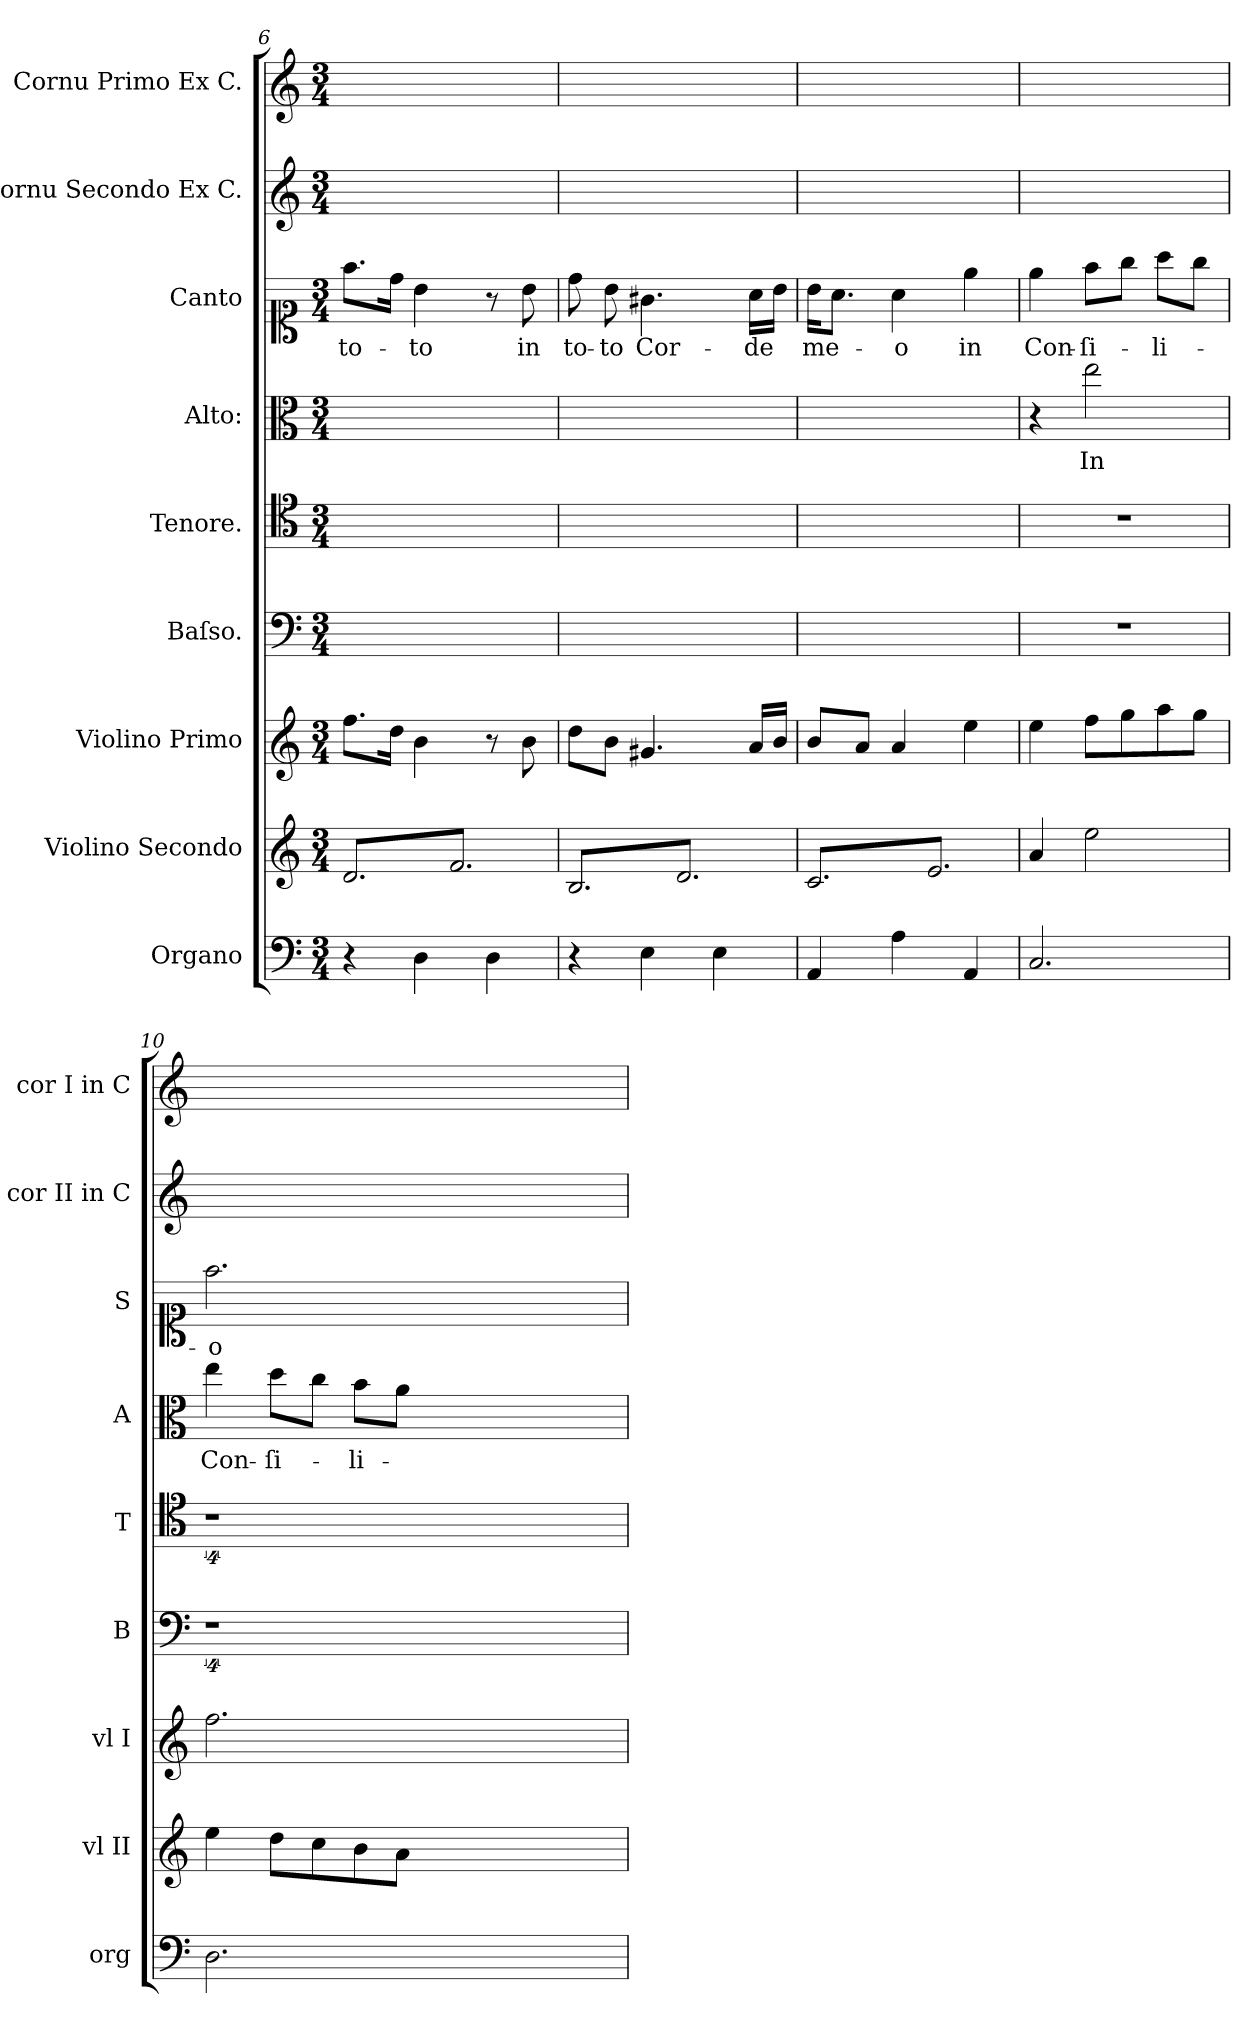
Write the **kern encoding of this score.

**kern	**kern	**kern	**kern	**kern	**kern	**text	**kern	**text	**kern	**kern
*part9	*part8	*part7	*part6	*part5	*part4	*part4	*part3	*part3	*part2	*part1
*staff9	*staff8	*staff7	*staff6	*staff5	*staff4	*staff4	*staff3	*staff3	*staff2	*staff1
*I"Organo	*I"Violino Secondo	*I"Violino Primo	*I"Baſso.	*I"Tenore.	*I"Alto:	*	*I"Canto	*	*I"Cornu Secondo Ex C.	*I"Cornu Primo Ex C.
*I'org	*I'vl II	*I'vl I	*I'B	*I'T	*I'A	*	*I'S	*	*I'cor II in C	*I'cor I in C
*clefF4	*clefG2	*clefG2	*clefF4	*clefC4	*clefC3	*	*clefC1	*	*clefG2	*clefG2
*k[]	*k[]	*k[]	*k[]	*k[]	*k[]	*	*k[]	*	*k[]	*k[]
*C:	*C:	*C:	*C:	*C:	*C:	*	*C:	*	*C:	*C:
*M3/4	*M3/4	*M3/4	*M3/4	*M3/4	*M3/4	*	*M3/4	*	*M3/4	*M3/4
=6	=6	=6	=6	=6	=6	=6	=6	=6	=6	=6
*	*tremolo	*	*	*	*	*	*	*	*	*
4r	8d/L	8.ff\L	2.ryy	2.ryy	2.ryy	.	8.ff\L	to-	2.ryy	2.ryy
.	8f/	.	.	.	.	.	.	.	.	.
.	.	16dd\Jk	.	.	.	.	16dd\Jk	.	.	.
4D\	8d/	4b\	.	.	.	.	4b\	-to	.	.
.	8f/	.	.	.	.	.	.	.	.	.
4D\	8d/	8r	.	.	.	.	8r	.	.	.
.	8f/J	8b\	.	.	.	.	8b\	in	.	.
=7	=7	=7	=7	=7	=7	=7	=7	=7	=7	=7
4r	8B/L	8dd\L	2.ryy	2.ryy	2.ryy	.	8dd\	to-	2.ryy	2.ryy
.	8d/	8b\J	.	.	.	.	8b\	-to	.	.
4E\	8B/	4.g#X/	.	.	.	.	4.g#X\	Cor-	.	.
.	8d/	.	.	.	.	.	.	.	.	.
4E\	8B/	.	.	.	.	.	.	.	.	.
.	8d/J	16a/LL	.	.	.	.	16a\LL	-de	.	.
.	.	16b/JJ	.	.	.	.	16b\JJ	.	.	.
=8	=8	=8	=8	=8	=8	=8	=8	=8	=8	=8
4AA/	8c/L	8b/L	2.ryy	2.ryy	2.ryy	.	16b\KL	me-	2.ryy	2.ryy
.	.	.	.	.	.	.	8.a\J	.	.	.
.	8e/	8a/J	.	.	.	.	.	.	.	.
4A\	8c/	4a/	.	.	.	.	4a\	-o	.	.
.	8e/	.	.	.	.	.	.	.	.	.
4AA/	8c/	4ee\	.	.	.	.	4ee\	in	.	.
.	8e/J	.	.	.	.	.	.	.	.	.
*	*Xtremolo	*	*	*	*	*	*	*	*	*
=9	=9	=9	=9	=9	=9	=9	=9	=9	=9	=9
2.C/	4a/	4ee\	2.r	2.r	4r	.	4ee\	Con-	2.ryy	2.ryy
.	.	.	.	.	.	.	.	.	.	.
.	2ee\	8ff\L	.	.	2ee\	In	8ff\L	-ſi-	.	.
.	.	8gg\	.	.	.	.	8gg\J	.	.	.
.	.	8aa\	.	.	.	.	8aa\L	-li-	.	.
.	.	8gg\J	.	.	.	.	8gg\J	.	.	.
=10	=10	=10	=10	=10	=10	=10	=10	=10	=10	=10
2.D\	4ee\	2.ff\	4%9r	4%9r	4ee\	Con-	2.ff\	-o	2.ryy	2.ryy
.	8dd\L	.	.	.	8dd\L	-ſi-	.	.	.	.
.	8cc\	.	.	.	8cc\J	.	.	.	.	.
.	8b\	.	.	.	8b\L	-li-	.	.	.	.
.	8a\J	.	.	.	8a\J	.	.	.	.	.
1.ryy	1.ryy	1.ryy	.	.	1.ryy	.	1.ryy	.	1.ryy	1.ryy
=	=	=	=	=	=	=	=	=	=	=
*-	*-	*-	*-	*-	*-	*-	*-	*-	*-	*-
